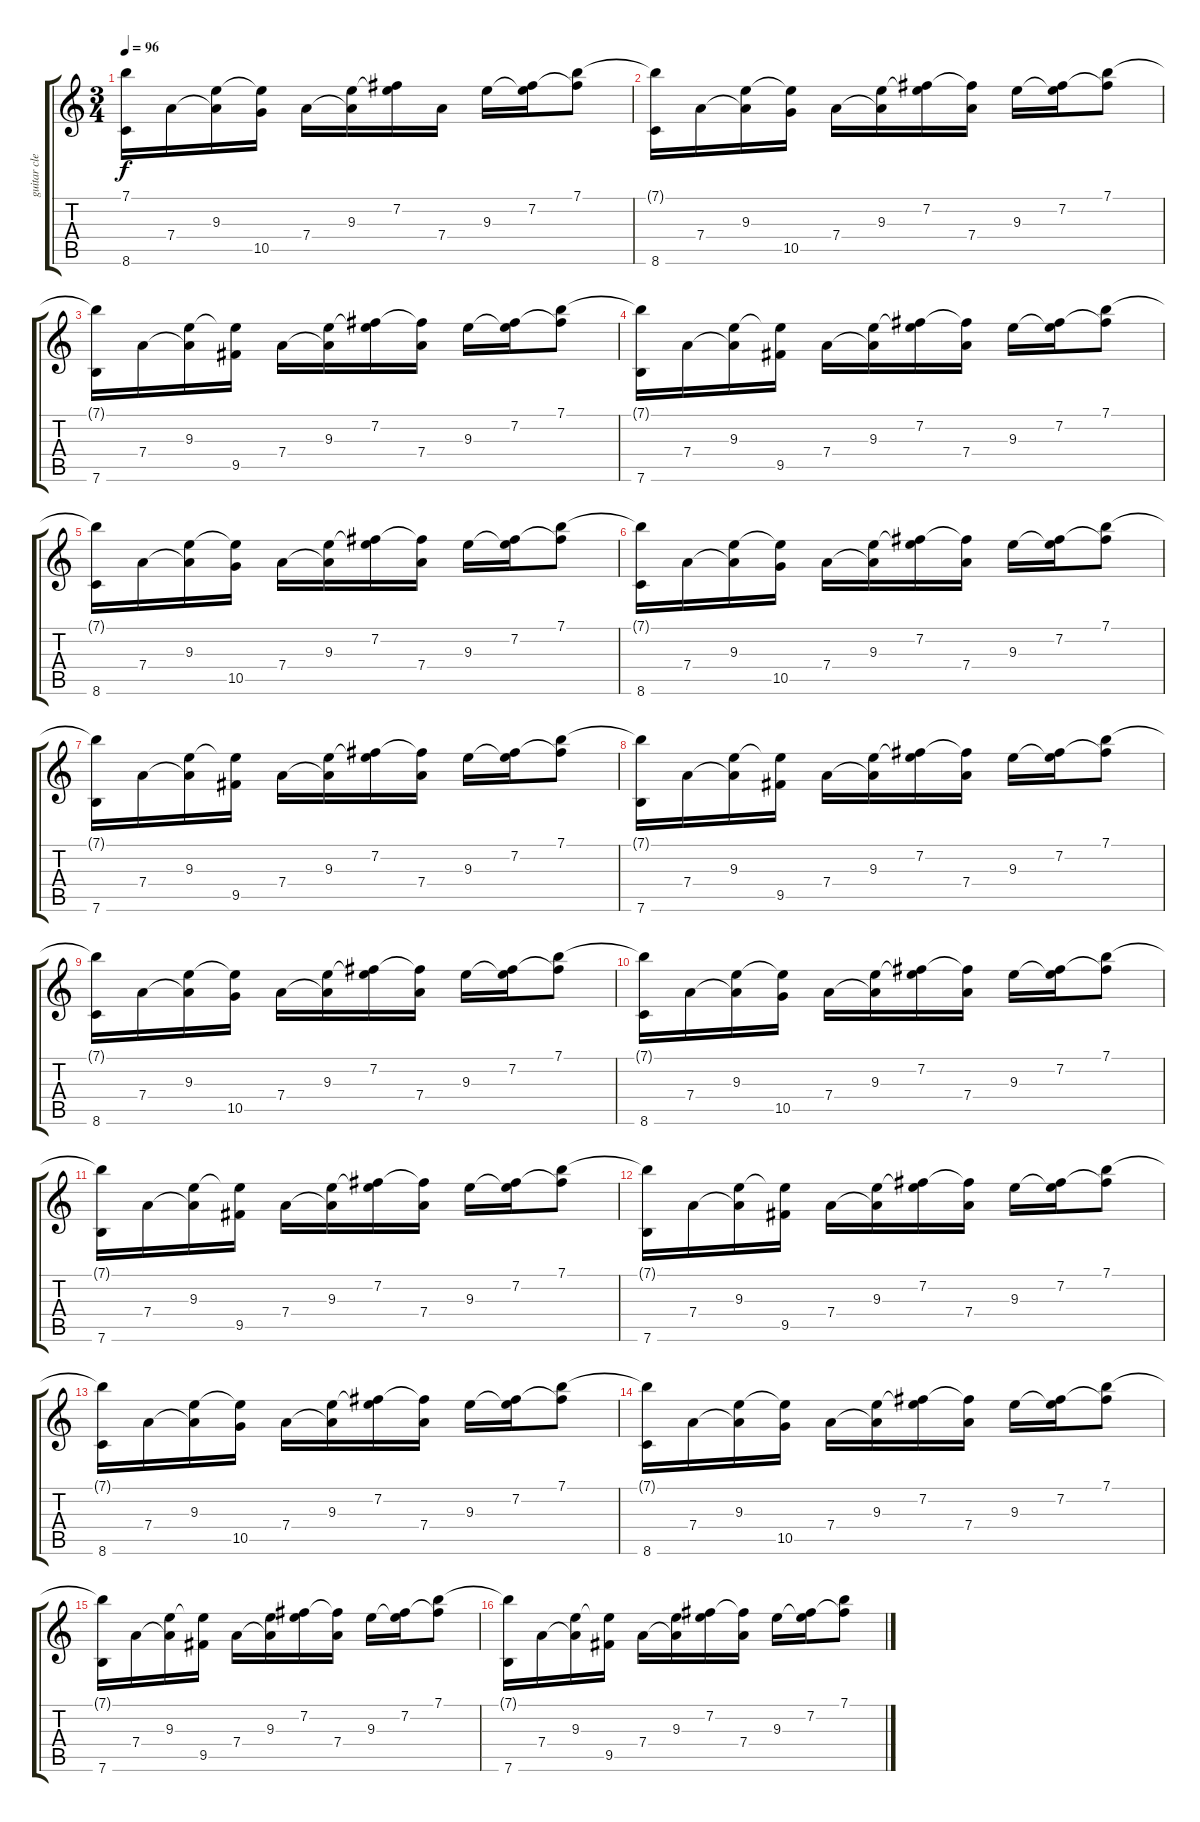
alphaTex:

\track ("guitar clean tone and chorus" "guitar cle") {instrument electricguitarjazz}
\staff {score tabs}
\tuning (E4 B3 G3 D3 A2 E2) {hide}
\ts (3 4)
\tempo 96
\clef g2
\ks c
(7.1{t} 8.6).16{dy f} 7.4.16 (9.3 7.4{t}).16 (9.3{t} 10.5).16 7.4.16 (9.3 7.4{t}).16 (7.2 9.3{t}).16 7.4.16 9.3.16 (7.2 9.3{t}).16 (7.1 7.2{t}).8 |
(7.1{t} 8.6).16 7.4.16 (9.3 7.4{t}).16 (9.3{t} 10.5).16 7.4.16 (9.3 7.4{t}).16 (7.2 9.3{t}).16 (7.2{t} 7.4).16 9.3.16 (7.2 9.3{t}).16 (7.1 7.2{t}).8 |
(7.1{t} 7.6).16 7.4.16 (9.3 7.4{t}).16 (9.3{t} 9.5).16 7.4.16 (9.3 7.4{t}).16 (7.2 9.3{t}).16 (7.2{t} 7.4).16 9.3.16 (7.2 9.3{t}).16 (7.1 7.2{t}).8 |
(7.1{t} 7.6).16 7.4.16 (9.3 7.4{t}).16 (9.3{t} 9.5).16 7.4.16 (9.3 7.4{t}).16 (7.2 9.3{t}).16 (7.2{t} 7.4).16 9.3.16 (7.2 9.3{t}).16 (7.1 7.2{t}).8 |
(7.1{t} 8.6).16 7.4.16 (9.3 7.4{t}).16 (9.3{t} 10.5).16 7.4.16 (9.3 7.4{t}).16 (7.2 9.3{t}).16 (7.2{t} 7.4).16 9.3.16 (7.2 9.3{t}).16 (7.1 7.2{t}).8 |
(7.1{t} 8.6).16 7.4.16 (9.3 7.4{t}).16 (9.3{t} 10.5).16 7.4.16 (9.3 7.4{t}).16 (7.2 9.3{t}).16 (7.2{t} 7.4).16 9.3.16 (7.2 9.3{t}).16 (7.1 7.2{t}).8 |
(7.1{t} 7.6).16 7.4.16 (9.3 7.4{t}).16 (9.3{t} 9.5).16 7.4.16 (9.3 7.4{t}).16 (7.2 9.3{t}).16 (7.2{t} 7.4).16 9.3.16 (7.2 9.3{t}).16 (7.1 7.2{t}).8 |
(7.1{t} 7.6).16 7.4.16 (9.3 7.4{t}).16 (9.3{t} 9.5).16 7.4.16 (9.3 7.4{t}).16 (7.2 9.3{t}).16 (7.2{t} 7.4).16 9.3.16 (7.2 9.3{t}).16 (7.1 7.2{t}).8 |
(7.1{t} 8.6).16 7.4.16 (9.3 7.4{t}).16 (9.3{t} 10.5).16 7.4.16 (9.3 7.4{t}).16 (7.2 9.3{t}).16 (7.2{t} 7.4).16 9.3.16 (7.2 9.3{t}).16 (7.1 7.2{t}).8 |
(7.1{t} 8.6).16 7.4.16 (9.3 7.4{t}).16 (9.3{t} 10.5).16 7.4.16 (9.3 7.4{t}).16 (7.2 9.3{t}).16 (7.2{t} 7.4).16 9.3.16 (7.2 9.3{t}).16 (7.1 7.2{t}).8 |
(7.1{t} 7.6).16 7.4.16 (9.3 7.4{t}).16 (9.3{t} 9.5).16 7.4.16 (9.3 7.4{t}).16 (7.2 9.3{t}).16 (7.2{t} 7.4).16 9.3.16 (7.2 9.3{t}).16 (7.1 7.2{t}).8 |
(7.1{t} 7.6).16 7.4.16 (9.3 7.4{t}).16 (9.3{t} 9.5).16 7.4.16 (9.3 7.4{t}).16 (7.2 9.3{t}).16 (7.2{t} 7.4).16 9.3.16 (7.2 9.3{t}).16 (7.1 7.2{t}).8 |
(7.1{t} 8.6).16 7.4.16 (9.3 7.4{t}).16 (9.3{t} 10.5).16 7.4.16 (9.3 7.4{t}).16 (7.2 9.3{t}).16 (7.2{t} 7.4).16 9.3.16 (7.2 9.3{t}).16 (7.1 7.2{t}).8 |
(7.1{t} 8.6).16 7.4.16 (9.3 7.4{t}).16 (9.3{t} 10.5).16 7.4.16 (9.3 7.4{t}).16 (7.2 9.3{t}).16 (7.2{t} 7.4).16 9.3.16 (7.2 9.3{t}).16 (7.1 7.2{t}).8 |
(7.1{t} 7.6).16 7.4.16 (9.3 7.4{t}).16 (9.3{t} 9.5).16 7.4.16 (9.3 7.4{t}).16 (7.2 9.3{t}).16 (7.2{t} 7.4).16 9.3.16 (7.2 9.3{t}).16 (7.1 7.2{t}).8 |
(7.1{t} 7.6).16 7.4.16 (9.3 7.4{t}).16 (9.3{t} 9.5).16 7.4.16 (9.3 7.4{t}).16 (7.2 9.3{t}).16 (7.2{t} 7.4).16 9.3.16 (7.2 9.3{t}).16 (7.1 7.2{t}).8
